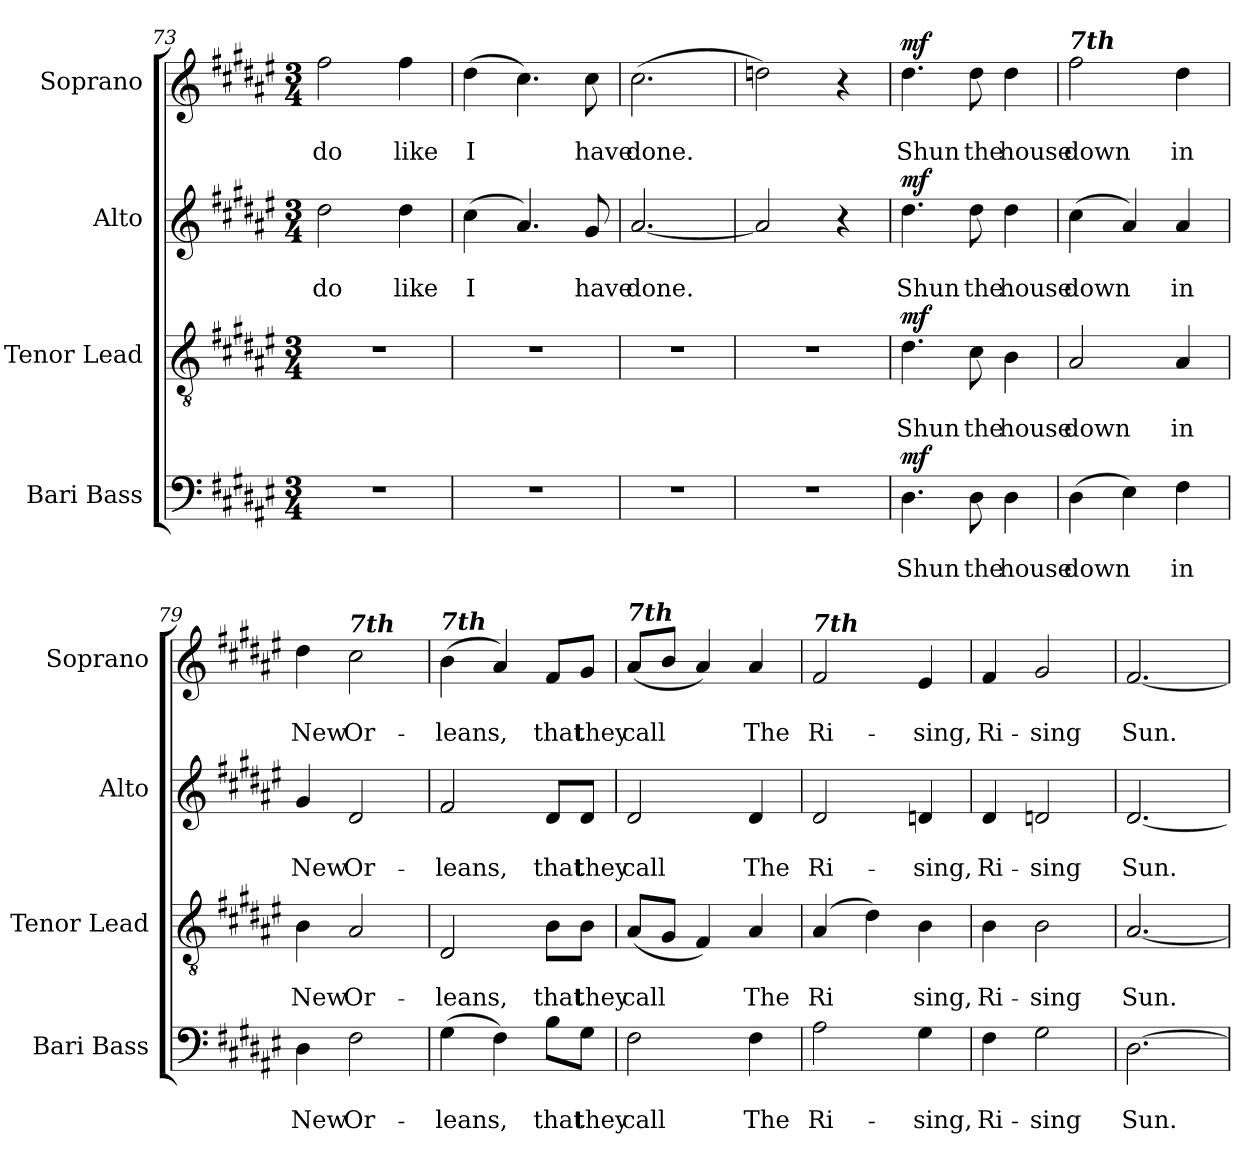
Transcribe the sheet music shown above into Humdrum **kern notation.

**kern	**text	**text	**dynam	**kern	**text	**text	**dynam	**kern	**text	**text	**dynam	**kern	**text	**text	**dynam
*part4	*part4	*part4	*part4	*part3	*part3	*part3	*part3	*part2	*part2	*part2	*part2	*part1	*part1	*part1	*part1
*staff4	*staff4	*staff4	*staff4	*staff3	*staff3	*staff3	*staff3	*staff2	*staff2	*staff2	*staff2	*staff1	*staff1	*staff1	*staff1
*I"Bari Bass	*	*	*	*I"Tenor Lead	*	*	*	*I"Alto	*	*	*	*I"Soprano	*	*	*
*I'Bari Bass	*	*	*	*I'Tenor  Lead	*	*	*	*I'Alto	*	*	*	*I'Soprano	*	*	*
*clefF4	*	*	*	*clefGv2	*	*	*	*clefG2	*	*	*	*clefG2	*	*	*
*k[f#c#g#d#a#e#]	*	*	*	*k[f#c#g#d#a#e#]	*	*	*	*k[f#c#g#d#a#e#]	*	*	*	*k[f#c#g#d#a#e#]	*	*	*
*M3/4	*	*	*	*M3/4	*	*	*	*M3/4	*	*	*	*M3/4	*	*	*
=73	=73	=73	=73	=73	=73	=73	=73	=73	=73	=73	=73	=73	=73	=73	=73
!	!	!	!	!	!	!	!	!	!	!LO:LY:b	!	!	!	!LO:LY:b	!
2.r	.	.	.	2.r	.	.	.	2dd#\	.	do	.	2ff#\	.	do	.
!	!	!	!	!	!	!	!	!	!	!LO:LY:b	!	!	!	!LO:LY:b	!
.	.	.	.	.	.	.	.	4dd#\	.	like	.	4ff#\	.	like	.
=74	=74	=74	=74	=74	=74	=74	=74	=74	=74	=74	=74	=74	=74	=74	=74
!	!	!	!	!	!	!	!	!	!	!LO:LY:b	!	!	!	!LO:LY:b	!
2.r	.	.	.	2.r	.	.	.	(>4cc#\	.	I	.	(>4dd#\	.	I	.
.	.	.	.	.	.	.	.	4.a#/)	.	.	.	4.cc#\)	.	.	.
!	!	!	!	!	!	!	!	!	!	!LO:LY:b	!	!	!	!LO:LY:b	!
.	.	.	.	.	.	.	.	8g#/	.	have	.	8cc#\	.	have	.
=75	=75	=75	=75	=75	=75	=75	=75	=75	=75	=75	=75	=75	=75	=75	=75
!	!	!	!	!	!	!	!	!	!	!LO:LY:b	!	!	!	!LO:LY:b	!
2.r	.	.	.	2.r	.	.	.	[2.a#/	.	done.	.	(>2.cc#\	.	done.	.
=76	=76	=76	=76	=76	=76	=76	=76	=76	=76	=76	=76	=76	=76	=76	=76
2.r	.	.	.	2.r	.	.	.	2a#/]	.	.	.	2ddn\)	.	.	.
.	.	.	.	.	.	.	.	4r	.	.	.	4r	.	.	.
=77	=77	=77	=77	=77	=77	=77	=77	=77	=77	=77	=77	=77	=77	=77	=77
!	!	!LO:LY:b	!LO:DY:a	!	!	!LO:LY:b	!LO:DY:a	!	!	!LO:LY:b	!LO:DY:a	!	!	!LO:LY:b	!LO:DY:a
4.D#i\	.	Shun	mf	4.d#i\	.	Shun	mf	4.dd#i\	.	Shun	mf	4.dd#i\	.	Shun	mf
!	!	!LO:LY:b	!	!	!	!LO:LY:b	!	!	!	!LO:LY:b	!	!	!	!LO:LY:b	!
8D#\	.	the	.	8c#\	.	the	.	8dd#\	.	the	.	8dd#\	.	the	.
!	!	!LO:LY:b	!	!	!	!LO:LY:b	!	!	!	!LO:LY:b	!	!	!	!LO:LY:b	!
4D#\	.	house	.	4B\	.	house	.	4dd#\	.	house	.	4dd#\	.	house	.
=78	=78	=78	=78	=78	=78	=78	=78	=78	=78	=78	=78	=78	=78	=78	=78
!	!	!	!	!	!	!	!	!	!	!	!	!LO:TX:a:Bi:t=7th	!	!	!
!	!	!LO:LY:b	!	!	!	!LO:LY:b	!	!	!	!LO:LY:b	!	!	!	!LO:LY:b	!
(>4D#\	.	down	.	2A#/	.	down	.	(>4cc#\	.	down	.	2ff#\	.	down	.
4E#\)	.	.	.	.	.	.	.	4a#/)	.	.	.	.	.	.	.
!	!	!LO:LY:b	!	!	!	!LO:LY:b	!	!	!	!LO:LY:b	!	!	!	!LO:LY:b	!
4F#\	.	in	.	4A#/	.	in	.	4a#/	.	in	.	4dd#\	.	in	.
!!LO:LB:g=z
=79	=79	=79	=79	=79	=79	=79	=79	=79	=79	=79	=79	=79	=79	=79	=79
!	!	!LO:LY:b	!	!	!	!LO:LY:b	!	!	!	!LO:LY:b	!	!	!	!LO:LY:b	!
4D#\	.	New	.	4B\	.	New	.	4g#/	.	New	.	4dd#\	.	New	.
!	!	!	!	!	!	!	!	!	!	!	!	!LO:TX:a:Bi:t=7th	!	!	!
!	!	!LO:LY:b	!	!	!	!LO:LY:b	!	!	!	!LO:LY:b	!	!	!	!LO:LY:b	!
2F#\	.	Or-	.	2A#/	.	Or-	.	2d#/	.	Or-	.	2cc#\	.	Or-	.
=80	=80	=80	=80	=80	=80	=80	=80	=80	=80	=80	=80	=80	=80	=80	=80
!	!	!	!	!	!	!	!	!	!	!	!	!LO:TX:a:Bi:t=7th	!	!	!
!	!	!LO:LY:b	!	!	!	!LO:LY:b	!	!	!	!LO:LY:b	!	!	!	!LO:LY:b	!
(>4G#\	.	-leans,	.	2D#/	.	-leans,	.	2f#/	.	-leans,	.	(>4b\	.	-leans,	.
4F#\)	.	.	.	.	.	.	.	.	.	.	.	4a#/)	.	.	.
!	!	!LO:LY:b	!	!	!	!LO:LY:b	!	!	!	!LO:LY:b	!	!	!	!LO:LY:b	!
8B\L	.	that	.	8B\L	.	that	.	8d#/L	.	that	.	8f#/L	.	that	.
!	!	!LO:LY:b	!	!	!	!LO:LY:b	!	!	!	!LO:LY:b	!	!	!	!LO:LY:b	!
8G#\J	.	they	.	8B\J	.	they	.	8d#/J	.	they	.	8g#/J	.	they	.
=81	=81	=81	=81	=81	=81	=81	=81	=81	=81	=81	=81	=81	=81	=81	=81
!	!	!	!	!	!	!	!	!	!	!	!	!LO:TX:a:Bi:t=7th	!	!	!
!	!	!LO:LY:b	!	!	!	!LO:LY:b	!	!	!	!LO:LY:b	!	!	!	!LO:LY:b	!
2F#\	.	call	.	(<8A#/L	.	call	.	2d#/	.	call	.	(<8a#/L	.	call	.
.	.	.	.	8G#/J	.	.	.	.	.	.	.	8b/J	.	.	.
.	.	.	.	4F#/)	.	.	.	.	.	.	.	4a#/)	.	.	.
!	!	!LO:LY:b	!	!	!	!LO:LY:b	!	!	!	!LO:LY:b	!	!	!	!LO:LY:b	!
4F#\	.	The	.	4A#/	.	The	.	4d#/	.	The	.	4a#/	.	The	.
=82	=82	=82	=82	=82	=82	=82	=82	=82	=82	=82	=82	=82	=82	=82	=82
!	!	!	!	!	!	!	!	!	!	!	!	!LO:TX:Bi:t=7th	!	!	!
!	!	!LO:LY:b	!	!	!	!LO:LY:b	!	!	!	!LO:LY:b	!	!	!	!LO:LY:b	!
2A#\	.	Ri-	.	(>4A#/	.	Ri	.	2d#/	.	Ri-	.	2f#/	.	Ri-	.
.	.	.	.	4d#\)	.	.	.	.	.	.	.	.	.	.	.
!	!	!LO:LY:b	!	!	!	!LO:LY:b	!	!	!	!LO:LY:b	!	!	!	!LO:LY:b	!
4G#\	.	-sing,	.	4B\	.	sing,	.	4dn/	.	-sing,	.	4e#/	.	-sing,	.
=83	=83	=83	=83	=83	=83	=83	=83	=83	=83	=83	=83	=83	=83	=83	=83
!	!	!LO:LY:b	!	!	!	!LO:LY:b	!	!	!	!LO:LY:b	!	!	!	!LO:LY:b	!
4F#\	.	Ri-	.	4B\	.	Ri-	.	4d#i/	.	Ri-	.	4f#/	.	Ri-	.
!	!	!LO:LY:b	!	!	!	!LO:LY:b	!	!	!	!LO:LY:b	!	!	!	!LO:LY:b	!
2G#\	.	-sing	.	2B\	.	-sing	.	2dn/	.	-sing	.	2g#/	.	-sing	.
=84	=84	=84	=84	=84	=84	=84	=84	=84	=84	=84	=84	=84	=84	=84	=84
!	!	!LO:LY:b	!	!	!	!LO:LY:b	!	!	!	!LO:LY:b	!	!	!	!LO:LY:b	!
[2.D#i\	.	Sun.	.	[2.A#/	.	Sun.	.	[2.d#i/	.	-Sun.	.	[2.f#/	.	Sun.	.
=	=	=	=	=	=	=	=	=	=	=	=	=	=	=	=
*-	*-	*-	*-	*-	*-	*-	*-	*-	*-	*-	*-	*-	*-	*-	*-
